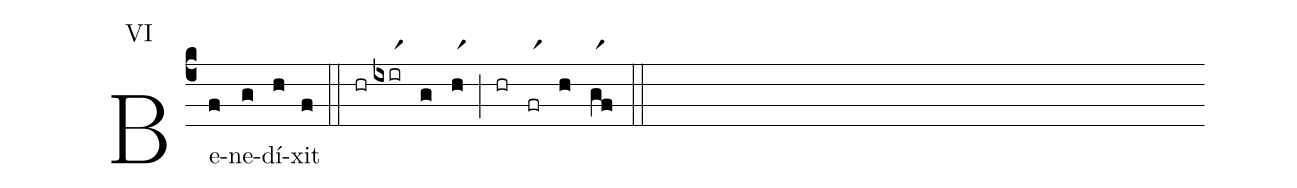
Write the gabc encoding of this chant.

annotation: VI;
%%
(c4)Be(f)ne(g)dí(h)xit(f) (::) (hr)(ixirr1)(g)(hr1)(;)(hr)(frr1)(h)(gr1f)(::)
